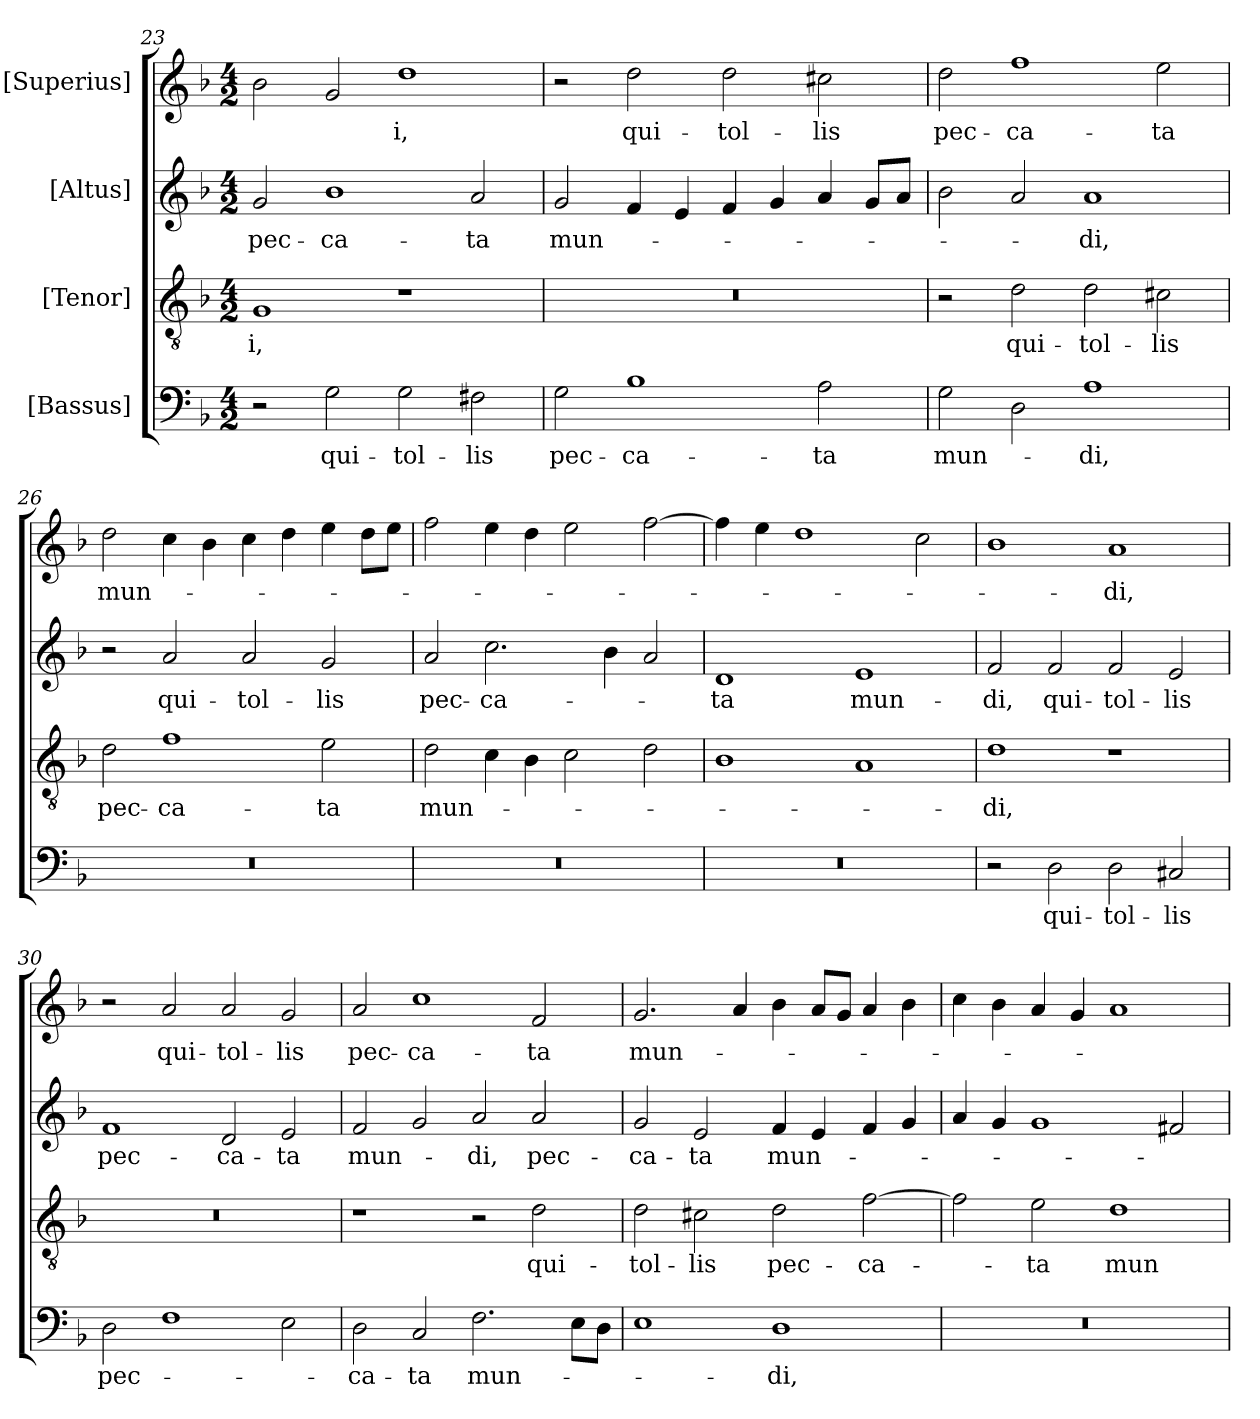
**kern	**text	**kern	**text	**kern	**text	**kern	**text
*part4	*part4	*part3	*part3	*part2	*part2	*part1	*part1
*staff4	*staff4	*staff3	*staff3	*staff2	*staff2	*staff1	*staff1
*I"[Bassus]	*	*I"[Tenor]	*	*I"[Altus]	*	*I"[Superius]	*
*clefF4	*	*clefGv2	*	*clefG2	*	*clefG2	*
*k[b-]	*	*k[b-]	*	*k[b-]	*	*k[b-]	*
*M4/2	*	*M4/2	*	*M4/2	*	*M4/2	*
=23	=23	=23	=23	=23	=23	=23	=23
2r	.	1G/	-i,	2g/	pec-	2b-\	.
2G\	qui-	.	.	1b-\	-ca-	2g/	.
2G\	tol-	1r	.	.	.	1dd\	-i,
2F#X\	-lis	.	.	2a/	-ta	.	.
=24	=24	=24	=24	=24	=24	=24	=24
2G\	pec-	0r	.	2g/	mun-	2r	.
1B-\	-ca-	.	.	4f/	.	2dd\	qui-
.	.	.	.	4e/	.	.	.
.	.	.	.	4f/	.	2dd\	tol-
.	.	.	.	4g/	.	.	.
2A\	-ta	.	.	4a/	.	2cc#X\	-lis
.	.	.	.	8g/L	.	.	.
.	.	.	.	8a/J	.	.	.
=25	=25	=25	=25	=25	=25	=25	=25
2G\	mun-	2r	.	2b-\	.	2dd\	pec-
2D\	.	2d\	qui-	2a/	.	1ff\	-ca-
1A\	-di,	2d\	tol-	1a/	-di,	.	.
.	.	2c#X\	-lis	.	.	2ee\	-ta
=26	=26	=26	=26	=26	=26	=26	=26
0r	.	2d\	pec-	2r	.	2dd\	mun-
.	.	1f\	-ca-	2a/	qui-	4cc\	.
.	.	.	.	.	.	4b-\	.
.	.	.	.	2a/	tol-	4cc\	.
.	.	.	.	.	.	4dd\	.
.	.	2e\	-ta	2g/	-lis	4ee\	.
.	.	.	.	.	.	8dd\L	.
.	.	.	.	.	.	8ee\J	.
=27	=27	=27	=27	=27	=27	=27	=27
0r	.	2d\	mun-	2a/	pec-	2ff\	.
.	.	4c\	.	2.cc\	-ca-	4ee\	.
.	.	4B-\	.	.	.	4dd\	.
.	.	2c\	.	.	.	2ee\	.
.	.	.	.	4b-\	.	.	.
.	.	2d\	.	2a/	.	[2ff\	.
=28	=28	=28	=28	=28	=28	=28	=28
0r	.	1B-\	.	1d/	-ta	4ff\]	.
.	.	.	.	.	.	4ee\	.
.	.	.	.	.	.	1dd\	.
.	.	1A/	.	1e/	mun-	.	.
.	.	.	.	.	.	2cc\	.
=29	=29	=29	=29	=29	=29	=29	=29
2r	.	1d\	-di,	2f/	-di,	1b-\	.
2D\	qui-	.	.	2f/	qui-	.	.
2D\	tol-	1r	.	2f/	tol-	1a/	-di,
2C#X/	-lis	.	.	2e/	-lis	.	.
=30	=30	=30	=30	=30	=30	=30	=30
2D\	pec-	0r	.	1f/	pec-	2r	.
1F\	.	.	.	.	.	2a/	qui-
.	.	.	.	2d/	-ca-	2a/	tol-
2E\	.	.	.	2e/	-ta	2g/	-lis
=31	=31	=31	=31	=31	=31	=31	=31
2D\	-ca-	1r	.	2f/	mun-	2a/	pec-
2C/	-ta	.	.	2g/	.	1cc\	-ca-
2.F\	mun-	2r	.	2a/	-di,	.	.
.	.	2d\	qui-	2a/	pec-	2f/	-ta
8E\L	.	.	.	.	.	.	.
8D\J	.	.	.	.	.	.	.
=32	=32	=32	=32	=32	=32	=32	=32
1E\	.	2d\	tol-	2g/	-ca-	2.g/	mun-
.	.	2c#X\	-lis	2e/	-ta	.	.
.	.	.	.	.	.	4a/	.
1D\	-di,	2d\	pec-	4f/	mun-	4b-\	.
.	.	.	.	4e/	.	8a/L	.
.	.	.	.	.	.	8g/J	.
.	.	[2f\	-ca-	4f/	.	4a/	.
.	.	.	.	4g/	.	4b-\	.
=33	=33	=33	=33	=33	=33	=33	=33
0r	.	2f\]	.	4a/	.	4cc\	.
.	.	.	.	4g/	.	4b-\	.
.	.	2e\	-ta	1g/	.	4a/	.
.	.	.	.	.	.	4g/	.
.	.	1d\	mun-	.	.	1a/	.
.	.	.	.	2f#X/	.	.	.
=	=	=	=	=	=	=	=
*-	*-	*-	*-	*-	*-	*-	*-
